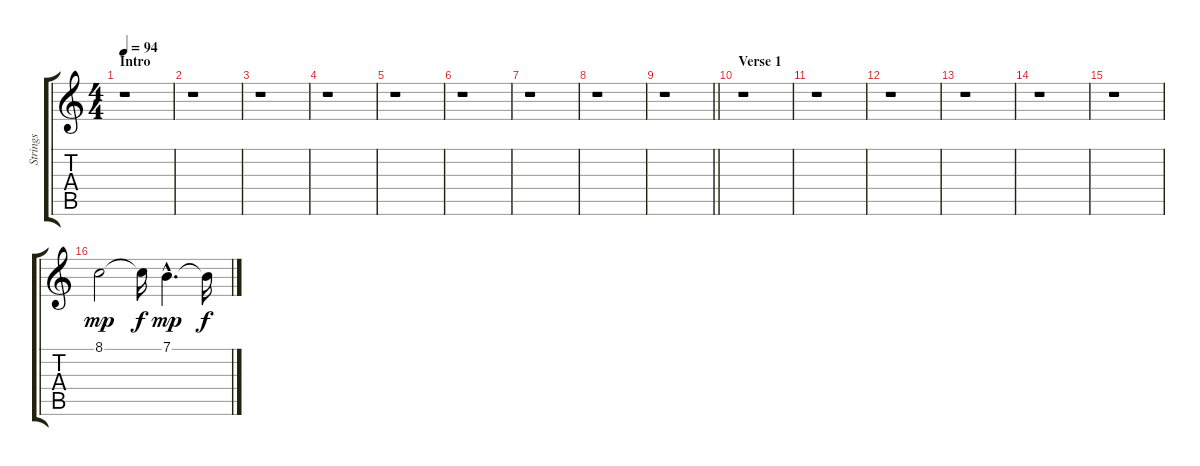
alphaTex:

\track ("Strings" "Strings") {instrument stringensemble1}
\staff {score tabs}
\tuning (E4 B3 G3 D3 A2 E2) {hide}
\ts (4 4)
\section ("" "Intro")
\tempo 94
\clef g2
\ks c
r.1{dy mp instrument stringensemble1} |
r.1 |
r.1 |
r.1 |
r.1 |
r.1 |
r.1 |
r.1 |
\barLineRight lightlight
r.1 |
\section ("" "Verse 1")
r.1 |
r.1 |
r.1 |
r.1 |
r.1 |
r.1 |
8.1.2 8.1{t}.16{dy f} 7.1{hac}.4{d dy mp} 7.1{t}.16{dy f}
